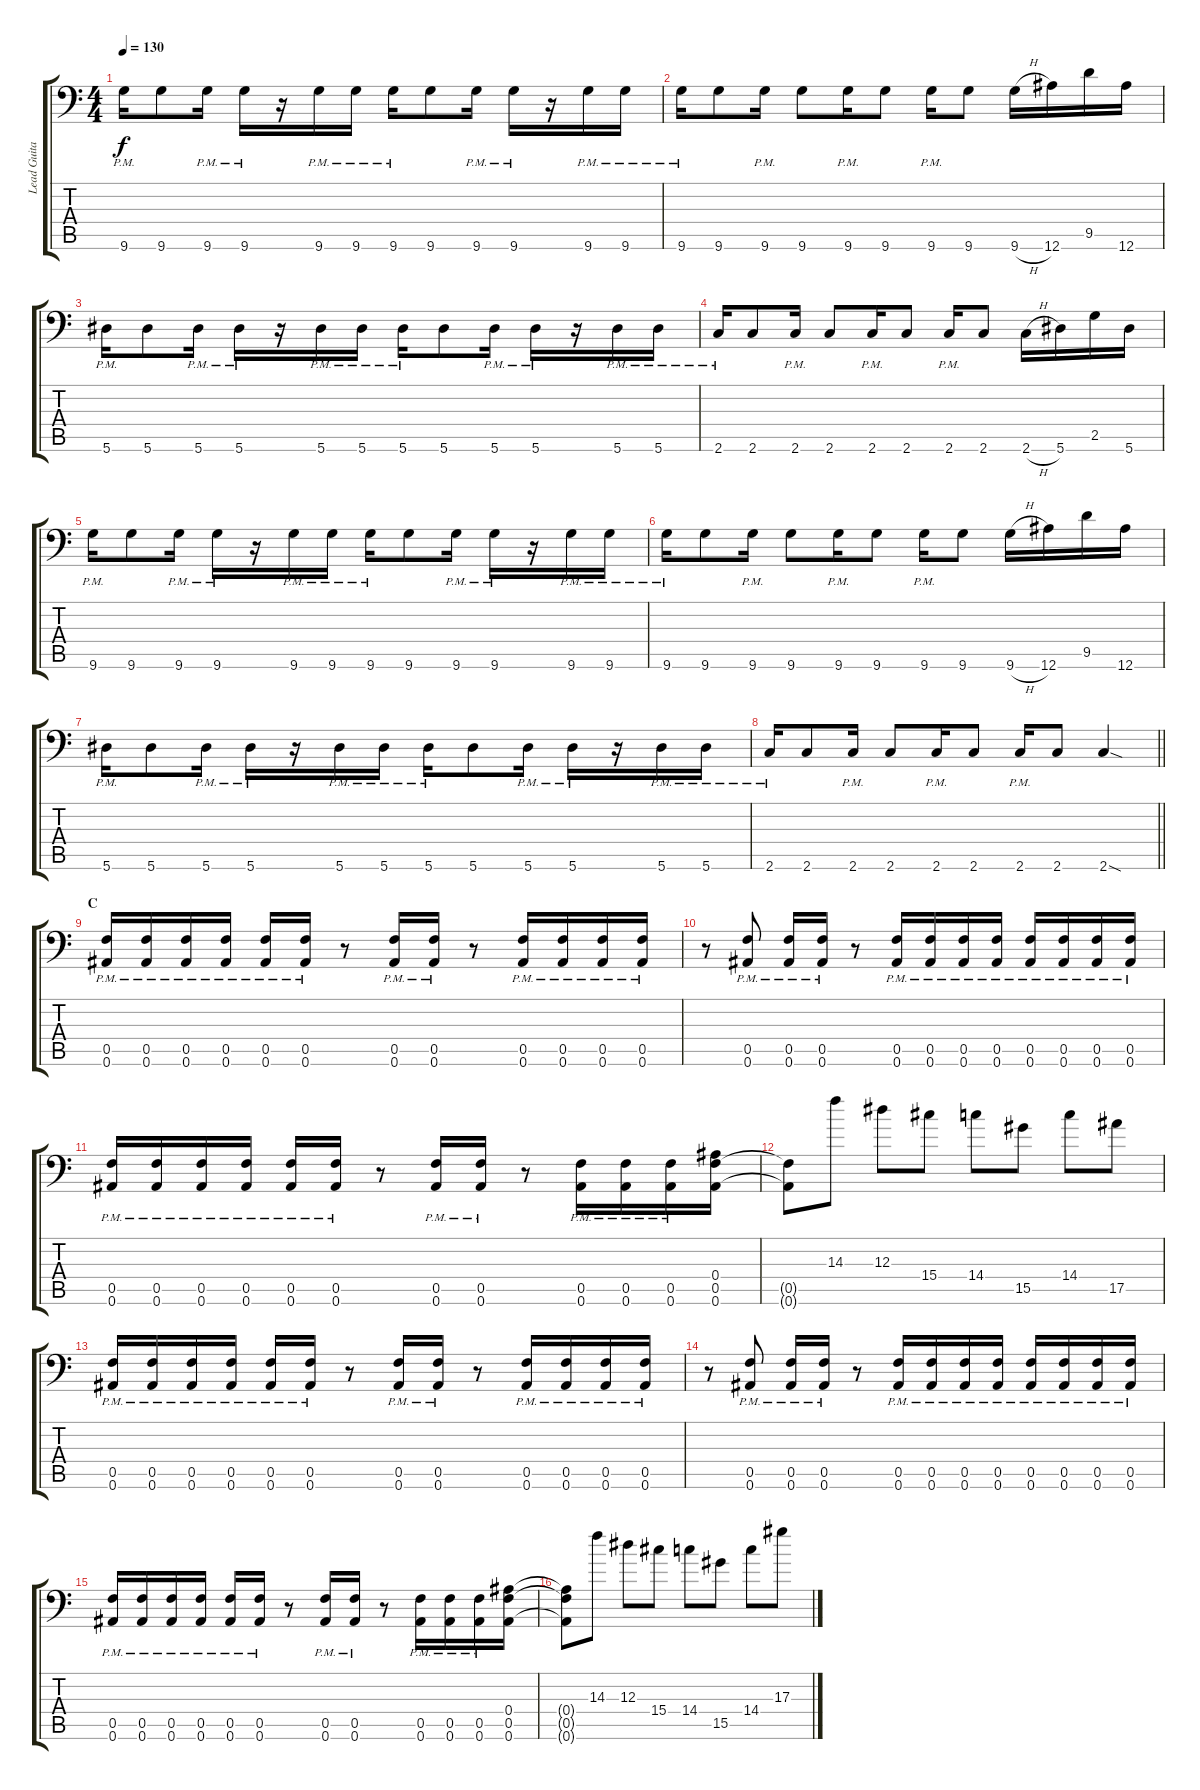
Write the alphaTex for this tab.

\track ("Lead Guitar: Michael Bujaki" "Lead Guita") {instrument distortionguitar}
\staff {score tabs}
\tuning (C4 G3 Eb3 Bb2 F2 Bb1) {hide}
\ts (4 4)
\tempo 130
\clef f4
\ks c
9.6{pm}.16{dy f} 9.6.8 9.6{pm}.16 9.6{pm}.16 r.16 9.6{pm}.16 9.6{pm}.16 9.6{pm}.16 9.6.8 9.6{pm}.16 9.6{pm}.16 r.16 9.6{pm}.16 9.6{pm}.16 |
9.6{pm}.16 9.6.8 9.6{pm}.16 9.6.8 9.6{pm}.16 9.6.8 9.6{pm}.16 9.6.8 9.6{h}.16 12.6.16 9.5.16 12.6.16 |
5.6{pm}.16 5.6.8 5.6{pm}.16 5.6{pm}.16 r.16 5.6{pm}.16 5.6{pm}.16 5.6{pm}.16 5.6.8 5.6{pm}.16 5.6{pm}.16 r.16 5.6{pm}.16 5.6{pm}.16 |
2.6{pm}.16 2.6.8 2.6{pm}.16 2.6.8 2.6{pm}.16 2.6.8 2.6{pm}.16 2.6.8 2.6{h}.16 5.6.16 2.5.16 5.6.16 |
9.6{pm}.16 9.6.8 9.6{pm}.16 9.6{pm}.16 r.16 9.6{pm}.16 9.6{pm}.16 9.6{pm}.16 9.6.8 9.6{pm}.16 9.6{pm}.16 r.16 9.6{pm}.16 9.6{pm}.16 |
9.6{pm}.16 9.6.8 9.6{pm}.16 9.6.8 9.6{pm}.16 9.6.8 9.6{pm}.16 9.6.8 9.6{h}.16 12.6.16 9.5.16 12.6.16 |
5.6{pm}.16 5.6.8 5.6{pm}.16 5.6{pm}.16 r.16 5.6{pm}.16 5.6{pm}.16 5.6{pm}.16 5.6.8 5.6{pm}.16 5.6{pm}.16 r.16 5.6{pm}.16 5.6{pm}.16 |
\barLineRight lightlight
2.6{pm}.16 2.6.8 2.6{pm}.16 2.6.8 2.6{pm}.16 2.6.8 2.6{pm}.16 2.6.8 2.6{sod}.4 |
\section ("" "C")
(0.5{pm} 0.6{pm}).16 (0.5{pm} 0.6{pm}).16 (0.5{pm} 0.6{pm}).16 (0.5{pm} 0.6{pm}).16 (0.5{pm} 0.6{pm}).16 (0.5{pm} 0.6{pm}).16 r.8 (0.5{pm} 0.6{pm}).16 (0.5{pm} 0.6{pm}).16 r.8 (0.5{pm} 0.6{pm}).16 (0.5{pm} 0.6{pm}).16 (0.5{pm} 0.6{pm}).16 (0.5{pm} 0.6{pm}).16 |
r.8 (0.5{pm} 0.6{pm}).8 (0.5{pm} 0.6{pm}).16 (0.5{pm} 0.6{pm}).16 r.8 (0.5{pm} 0.6{pm}).16 (0.5{pm} 0.6{pm}).16 (0.5{pm} 0.6{pm}).16 (0.5{pm} 0.6{pm}).16 (0.5{pm} 0.6{pm}).16 (0.5{pm} 0.6{pm}).16 (0.5{pm} 0.6{pm}).16 (0.5{pm} 0.6{pm}).16 |
(0.5{pm} 0.6{pm}).16 (0.5{pm} 0.6{pm}).16 (0.5{pm} 0.6{pm}).16 (0.5{pm} 0.6{pm}).16 (0.5{pm} 0.6{pm}).16 (0.5{pm} 0.6{pm}).16 r.8 (0.5{pm} 0.6{pm}).16 (0.5{pm} 0.6{pm}).16 r.8 (0.5{pm} 0.6{pm}).16 (0.5{pm} 0.6{pm}).16 (0.5{pm} 0.6{pm}).16 (0.4 0.5 0.6).16 |
(0.5{t} 0.6{t}).8 14.3.8 12.3.8 15.4.8 14.4.8 15.5.8 14.4.8 17.5.8 |
(0.5{pm} 0.6{pm}).16 (0.5{pm} 0.6{pm}).16 (0.5{pm} 0.6{pm}).16 (0.5{pm} 0.6{pm}).16 (0.5{pm} 0.6{pm}).16 (0.5{pm} 0.6{pm}).16 r.8 (0.5{pm} 0.6{pm}).16 (0.5{pm} 0.6{pm}).16 r.8 (0.5{pm} 0.6{pm}).16 (0.5{pm} 0.6{pm}).16 (0.5{pm} 0.6{pm}).16 (0.5{pm} 0.6{pm}).16 |
r.8 (0.5{pm} 0.6{pm}).8 (0.5{pm} 0.6{pm}).16 (0.5{pm} 0.6{pm}).16 r.8 (0.5{pm} 0.6{pm}).16 (0.5{pm} 0.6{pm}).16 (0.5{pm} 0.6{pm}).16 (0.5{pm} 0.6{pm}).16 (0.5{pm} 0.6{pm}).16 (0.5{pm} 0.6{pm}).16 (0.5{pm} 0.6{pm}).16 (0.5{pm} 0.6{pm}).16 |
(0.5{pm} 0.6{pm}).16 (0.5{pm} 0.6{pm}).16 (0.5{pm} 0.6{pm}).16 (0.5{pm} 0.6{pm}).16 (0.5{pm} 0.6{pm}).16 (0.5{pm} 0.6{pm}).16 r.8 (0.5{pm} 0.6{pm}).16 (0.5{pm} 0.6{pm}).16 r.8 (0.5{pm} 0.6{pm}).16 (0.5{pm} 0.6{pm}).16 (0.5{pm} 0.6{pm}).16 (0.4 0.5 0.6).16 |
(0.4{t} 0.5{t} 0.6{t}).8 14.3.8 12.3.8 15.4.8 14.4.8 15.5.8 14.4.8 17.3.8
